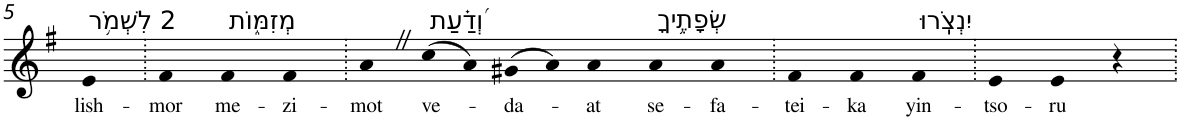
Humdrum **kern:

**kern	**text
*part1	*part1
*staff1	*staff1
*I"Piano	*
*I'Pno	*
!!LO:PB:g=z
*clefG2	*
*k[f#]	*
*G:	*
=5	=5
!LO:TX:a:t=2 לִשְׁמֹ֥ר	!
!	!LO:LY:b
4e	lish-
=6.	=6.
!	!LO:LY:b
4f#	-mor
!LO:TX:a:t=מְזִמּ֑וֹת	!
!	!LO:LY:b
4f#	me-
!	!LO:LY:b
4f#	-zi-
=7.	=7.
!	!LO:LY:b
4aZ	-mot
!LO:TX:a:t=וְ֝דַ֗עַת	!
!	!LO:LY:b
(>8cc	ve-
8a)	.
!	!LO:LY:b
(>8g#X	-da-
8a)	.
!	!LO:LY:b
4a	-at
!LO:TX:a:t=שְׂפָתֶ֥יךָ	!
!	!LO:LY:b
4a	se-
!	!LO:LY:b
4a	-fa-
=8.	=8.
!	!LO:LY:b
4f#	-tei-
!	!LO:LY:b
4f#	-ka
!LO:TX:a:t=יִנְצֹֽרוּ	!
!	!LO:LY:b
4f#	yin-
=9.	=9.
!	!LO:LY:b
4e	-tso-
!	!LO:LY:b
4e	-ru
4r	.
=.	=.
*-	*-
